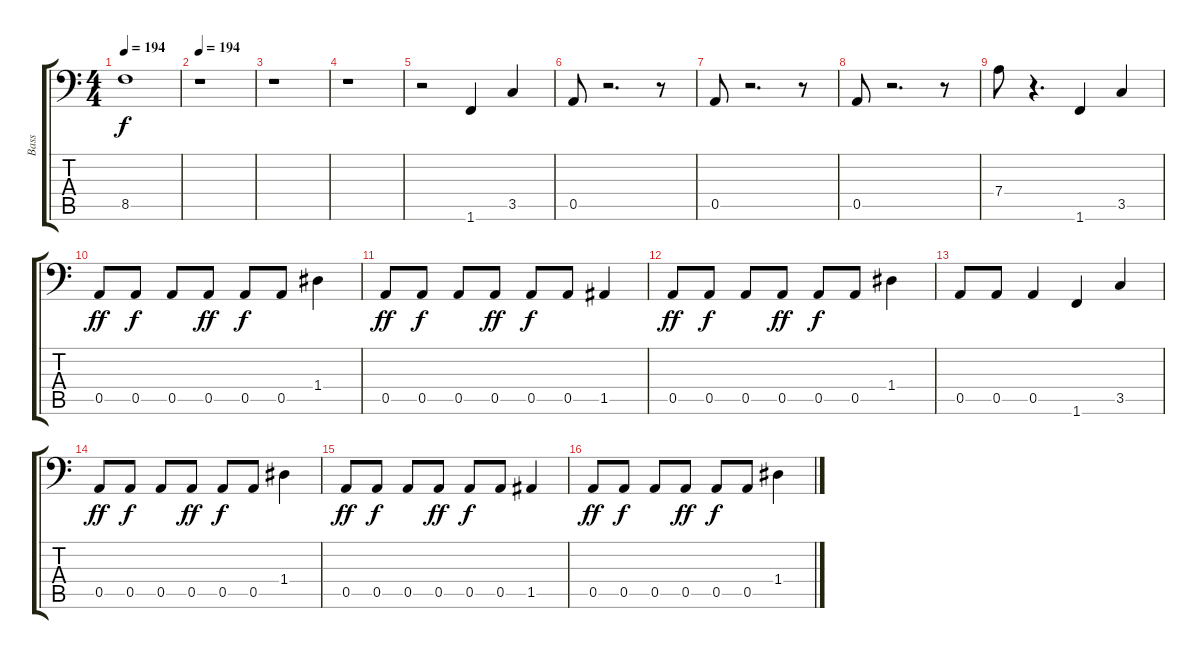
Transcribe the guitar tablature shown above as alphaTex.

\track ("Bass" "Bass") {instrument electricbassfinger}
\staff {score tabs}
\tuning (E3 B2 G2 D2 A1 E1) {hide}
\ts (4 4)
\tempo 194
\clef f4
\ks c
8.5{t}.1{dy f} |
\tempo 194
r.1 |
r.1 |
r.1 |
r.2 1.6.4 3.5.4 |
0.5.8 r.2{d} r.8 |
0.5.8 r.2{d} r.8 |
0.5.8 r.2{d} r.8 |
7.4.8 r.4{d} 1.6.4 3.5.4 |
0.5.8{dy ff} 0.5.8{dy f} 0.5.8 0.5.8{dy ff} 0.5.8{dy f} 0.5.8 1.4.4 |
0.5.8{dy ff} 0.5.8{dy f} 0.5.8 0.5.8{dy ff} 0.5.8{dy f} 0.5.8 1.5.4 |
0.5.8{dy ff} 0.5.8{dy f} 0.5.8 0.5.8{dy ff} 0.5.8{dy f} 0.5.8 1.4.4 |
0.5.8 0.5.8 0.5.4 1.6.4 3.5.4 |
0.5.8{dy ff} 0.5.8{dy f} 0.5.8 0.5.8{dy ff} 0.5.8{dy f} 0.5.8 1.4.4 |
0.5.8{dy ff} 0.5.8{dy f} 0.5.8 0.5.8{dy ff} 0.5.8{dy f} 0.5.8 1.5.4 |
0.5.8{dy ff} 0.5.8{dy f} 0.5.8 0.5.8{dy ff} 0.5.8{dy f} 0.5.8 1.4.4
